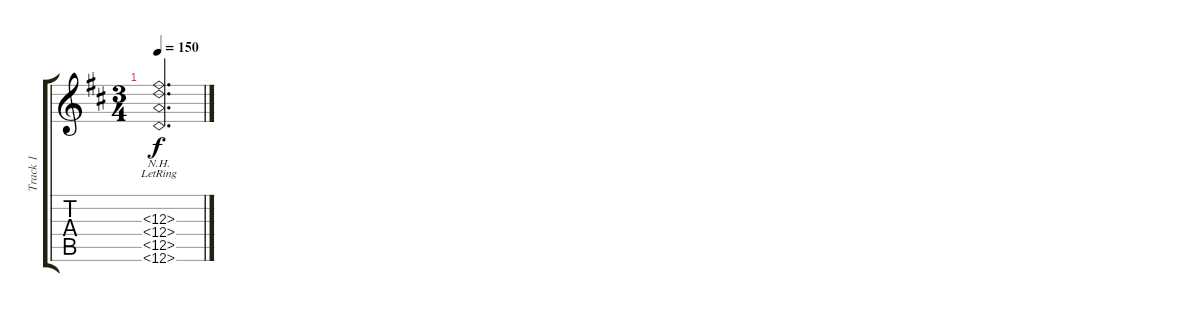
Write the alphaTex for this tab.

\track ("Track 1" "Track 1") {instrument acousticguitarnylon}
\staff {score tabs}
\tuning (D4 B3 Gb3 D3 A2 D2) {hide}
\ts (3 4)
\tempo 150
\clef g2
\ks d
(12.3{nh lr} 12.4{nh lr} 12.5{nh lr} 12.6{nh lr}).2{d dy f}
